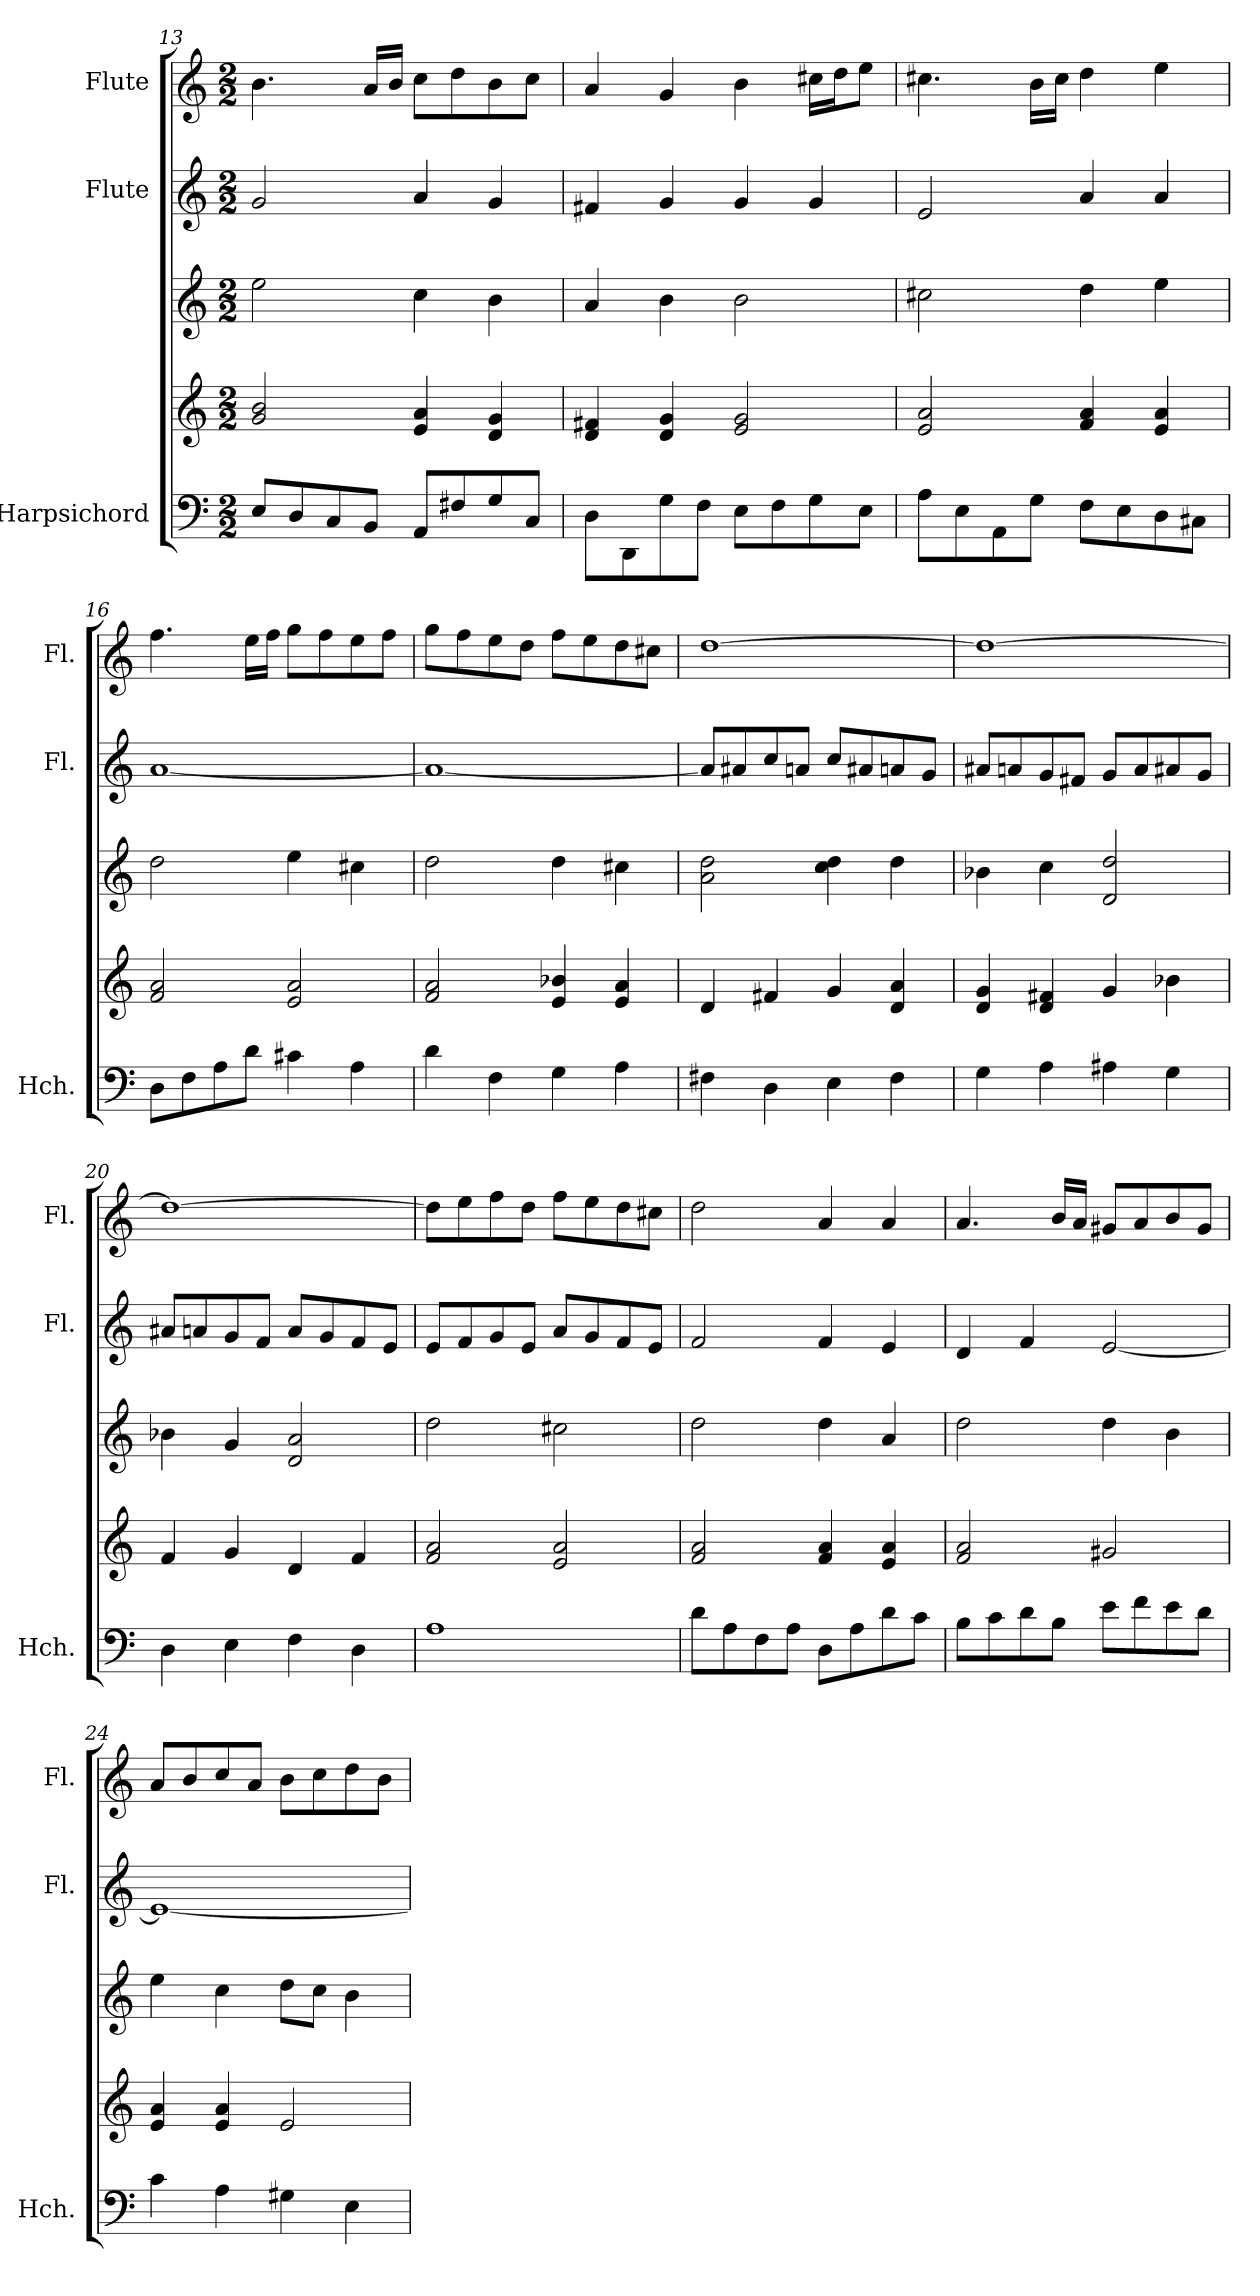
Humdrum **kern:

**kern	**kern	**kern	**kern	**kern
*part3	*part3	*part3	*part2	*part1
*staff5	*staff4	*staff3	*staff2	*staff1
*I"Harpsichord	*	*	*I"Flute	*I"Flute
*I'Hch.	*	*	*I'Fl.	*I'Fl.
!!LO:LB:g=z
*clefF4	*clefG2	*clefG2	*clefG2	*clefG2
*k[]	*k[]	*k[]	*k[]	*k[]
*C:	*C:	*C:	*C:	*C:
*M2/2	*M2/2	*M2/2	*M2/2	*M2/2
=13	=13	=13	=13	=13
8E/L	2g/ 2b/	2ee\	2g/	4.b\
8D/	.	.	.	.
8C/	.	.	.	.
8BB/J	.	.	.	16a/LL
.	.	.	.	16b/JJ
8AA/L	4e/ 4a/	4cc\	4a/	8cc\L
8F#X/	.	.	.	8dd\
8G/	4d/ 4g/	4b\	4g/	8b\
8C/J	.	.	.	8cc\J
=14	=14	=14	=14	=14
8D\L	4d/ 4f#X/	4a/	4f#X/	4a/
8DD\	.	.	.	.
8G\	4d/ 4g/	4b\	4g/	4g/
8F\J	.	.	.	.
8E\L	2e/ 2g/	2b\	4g/	4b\
8F\	.	.	.	.
8G\	.	.	4g/	16cc#X\LL
.	.	.	.	16dd\J
8E\J	.	.	.	8ee\J
=15	=15	=15	=15	=15
8A\L	2e/ 2a/	2cc#X\	2e/	4.cc#X\
8E\	.	.	.	.
8AA\	.	.	.	.
8G\J	.	.	.	16b\LL
.	.	.	.	16cc#\JJ
8F\L	4f/ 4a/	4dd\	4a/	4dd\
8E\	.	.	.	.
8D\	4e/ 4a/	4ee\	4a/	4ee\
8C#X\J	.	.	.	.
=16	=16	=16	=16	=16
8D\L	2f/ 2a/	2dd\	[1a	4.ff\
8F\	.	.	.	.
8A\	.	.	.	.
8d\J	.	.	.	16ee\LL
.	.	.	.	16ff\JJ
4c#X\	2e/ 2a/	4ee\	.	8gg\L
.	.	.	.	8ff\
4A\	.	4cc#X\	.	8ee\
.	.	.	.	8ff\J
!!LO:PB:g=z
=17	=17	=17	=17	=17
4d\	2f/ 2a/	2dd\	1a_	8gg\L
.	.	.	.	8ff\
4F\	.	.	.	8ee\
.	.	.	.	8dd\J
4G\	4e/ 4b-X/	4dd\	.	8ff\L
.	.	.	.	8ee\
4A\	4e/ 4a/	4cc#X\	.	8dd\
.	.	.	.	8cc#X\J
=18	=18	=18	=18	=18
4F#X\	4d/	2a\ 2dd\	8a/L]	[1dd
.	.	.	8a#X/	.
4D\	4f#X/	.	8cc/	.
.	.	.	8an/J	.
4E\	4g/	4cc\ 4dd\	8cc/L	.
.	.	.	8a#X/	.
4F#\	4d/ 4a/	4dd\	8an/	.
.	.	.	8g/J	.
=19	=19	=19	=19	=19
4G\	4d/ 4g/	4b-X\	8a#X/L	1dd_
.	.	.	8an/	.
4A\	4d/ 4f#X/	4cc\	8g/	.
.	.	.	8f#X/J	.
4A#X\	4g/	2d/ 2dd/	8g/L	.
.	.	.	8a/	.
4G\	4b-X\	.	8a#X/	.
.	.	.	8g/J	.
=20	=20	=20	=20	=20
4D\	4f/	4b-X\	8a#X/L	1dd_
.	.	.	8an/	.
4E\	4g/	4g/	8g/	.
.	.	.	8f/J	.
4F\	4d/	2d/ 2a/	8a/L	.
.	.	.	8g/	.
4D\	4f/	.	8f/	.
.	.	.	8e/J	.
!!LO:LB:g=z
=21	=21	=21	=21	=21
1A	2f/ 2a/	2dd\	8e/L	8dd\L]
.	.	.	8f/	8ee\
.	.	.	8g/	8ff\
.	.	.	8e/J	8dd\J
.	2e/ 2a/	2cc#X\	8a/L	8ff\L
.	.	.	8g/	8ee\
.	.	.	8f/	8dd\
.	.	.	8e/J	8cc#X\J
=22	=22	=22	=22	=22
8d\L	2f/ 2a/	2dd\	2f/	2dd\
8A\	.	.	.	.
8F\	.	.	.	.
8A\J	.	.	.	.
8D\L	4f/ 4a/	4dd\	4f/	4a/
8A\	.	.	.	.
8d\	4e/ 4a/	4a/	4e/	4a/
8c\J	.	.	.	.
=23	=23	=23	=23	=23
8B\L	2f/ 2a/	2dd\	4d/	4.a/
8c\	.	.	.	.
8d\	.	.	4f/	.
8B\J	.	.	.	16b/LL
.	.	.	.	16a/JJ
8e\L	2g#X/	4dd\	[2e/	8g#X/L
8f\	.	.	.	8a/
8e\	.	4b\	.	8b/
8d\J	.	.	.	8g#/J
=24	=24	=24	=24	=24
4c\	4e/ 4a/	4ee\	1e_	8a/L
.	.	.	.	8b/
4A\	4e/ 4a/	4cc\	.	8cc/
.	.	.	.	8a/J
4G#X\	2e/	8dd\L	.	8b\L
.	.	8cc\J	.	8cc\
4E\	.	4b\	.	8dd\
.	.	.	.	8b\J
=	=	=	=	=
*-	*-	*-	*-	*-
